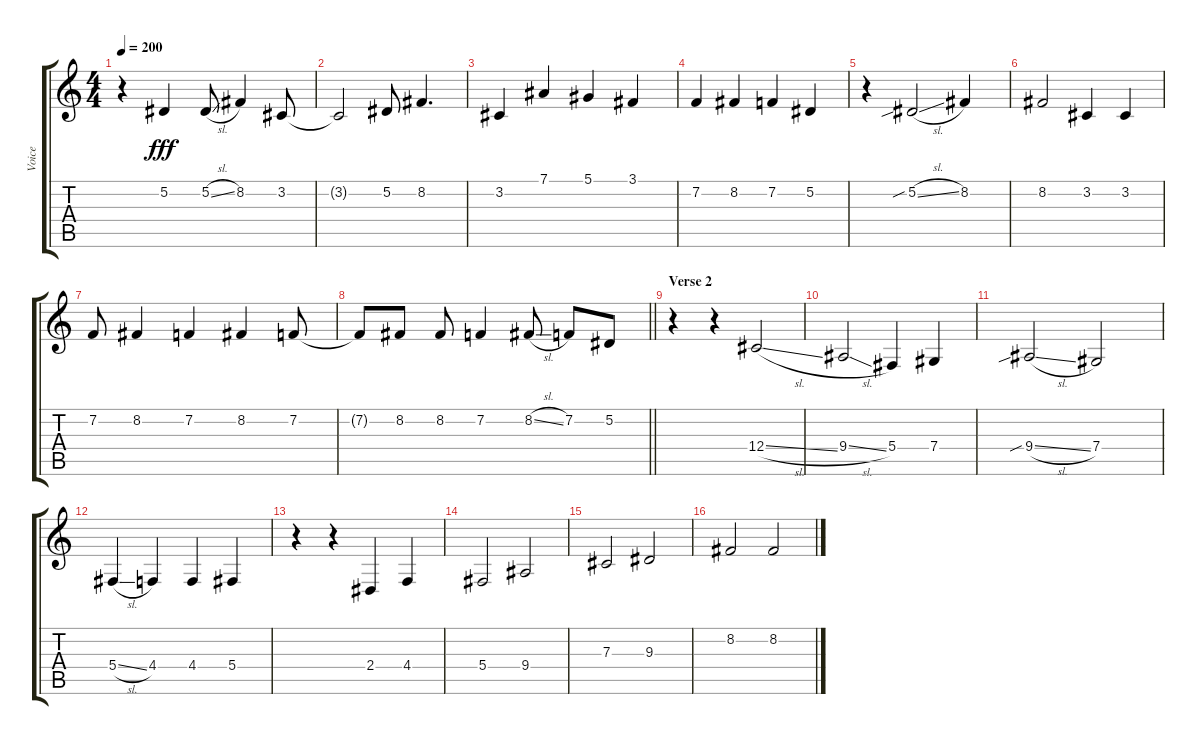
\track ("Voice" "Voice") {instrument lead1square}
\staff {score tabs}
\tuning (Eb4 Bb3 Gb3 Db3 Ab2 Eb2) {hide}
\ts (4 4)
\tempo 200
\clef g2
\ks c
r.4{dy fff} 5.2.4 5.2{sl}.8 8.2.4 3.2.8 |
3.2{t}.2 5.2.8 8.2.4{d} |
3.2.4 7.1.4 5.1.4 3.1.4 |
7.2.4 8.2.4 7.2.4 5.2.4 |
r.4 5.2{sib sl}.2 8.2.4 |
8.2.2 3.2.4 3.2.4 |
7.2.8 8.2.4 7.2.4 8.2.4 7.2.8 |
\barLineRight lightlight
7.2{t}.8 8.2.8 8.2.8 7.2.4 8.2{sl}.8 7.2.8 5.2.8 |
\section ("" "Verse 2")
r.4 r.4 12.4{sl}.2 |
9.4{sl}.2 5.4.4 7.4.4 |
9.4{sib sl}.2 7.4.2 |
5.4{sl}.4 4.4.4 4.4.4 5.4.4 |
r.4 r.4 2.4.4 4.4.4 |
5.4.2 9.4.2 |
7.3.2 9.3.2 |
8.2.2 8.2.2
